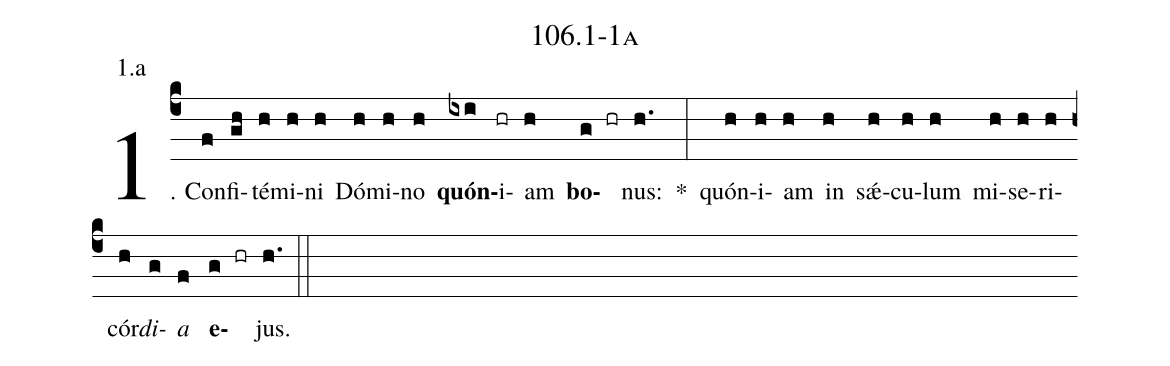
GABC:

name: 106.1-1a;
annotation: 1.a;
%%
(c4)1. Con(f)fi(gh)té(h)mi(h)ni(h) Dó(h)mi(h)no(h) <b>quón</b>(ixi)i(hr)am(h) <b>bo</b>(g hr)nus:(h.) *(:) quón(h)i(h)am(h) in(h) sǽ(h)cu(h)lum(h) mi(h)se(h)ri(h)cór(h)<i>di</i>(g)<i>a</i>(f) <b>e</b>(g hr)jus.(h.) (::)
